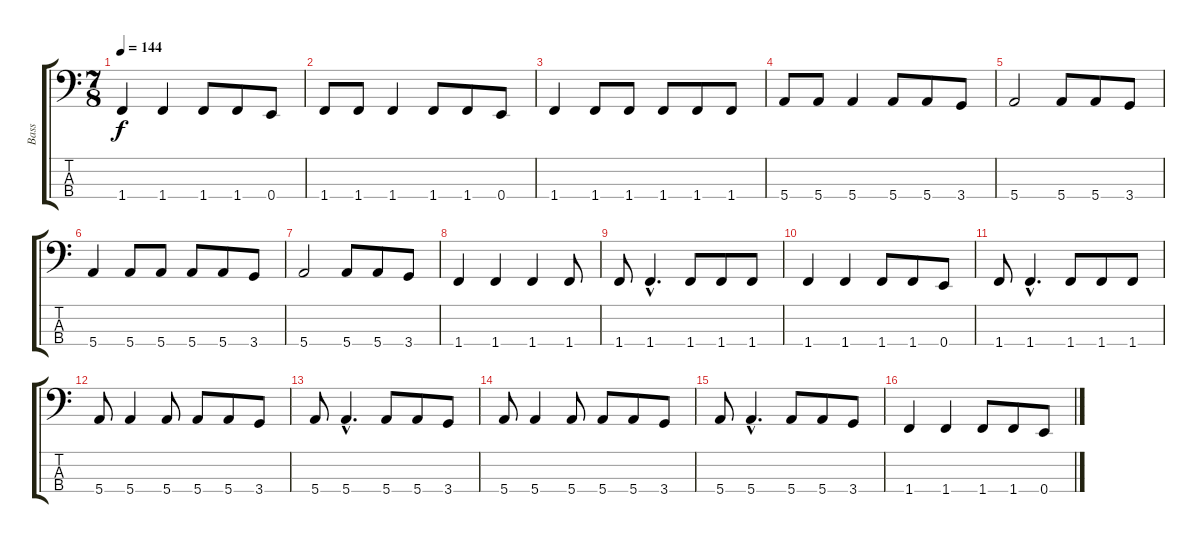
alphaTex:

\track ("Bass" "Bass") {instrument electricbasspick}
\staff {score tabs}
\tuning (G2 D2 A1 E1) {hide}
\ts (7 8)
\tempo 144
\clef f4
\ks c
1.4.4{dy f} 1.4.4 1.4.8 1.4.8 0.4.8 |
1.4.8 1.4.8 1.4.4 1.4.8 1.4.8 0.4.8 |
1.4.4 1.4.8 1.4.8 1.4.8 1.4.8 1.4.8 |
5.4.8 5.4.8 5.4.4 5.4.8 5.4.8 3.4.8 |
5.4.2 5.4.8 5.4.8 3.4.8 |
5.4.4 5.4.8 5.4.8 5.4.8 5.4.8 3.4.8 |
5.4.2 5.4.8 5.4.8 3.4.8 |
1.4.4 1.4.4 1.4.4 1.4.8 |
1.4.8 1.4{hac}.4{d} 1.4.8 1.4.8 1.4.8 |
1.4.4 1.4.4 1.4.8 1.4.8 0.4.8 |
1.4.8 1.4{hac}.4{d} 1.4.8 1.4.8 1.4.8 |
5.4.8 5.4.4 5.4.8 5.4.8 5.4.8 3.4.8 |
5.4.8 5.4{hac}.4{d} 5.4.8 5.4.8 3.4.8 |
5.4.8 5.4.4 5.4.8 5.4.8 5.4.8 3.4.8 |
5.4.8 5.4{hac}.4{d} 5.4.8 5.4.8 3.4.8 |
1.4.4 1.4.4 1.4.8 1.4.8 0.4.8
